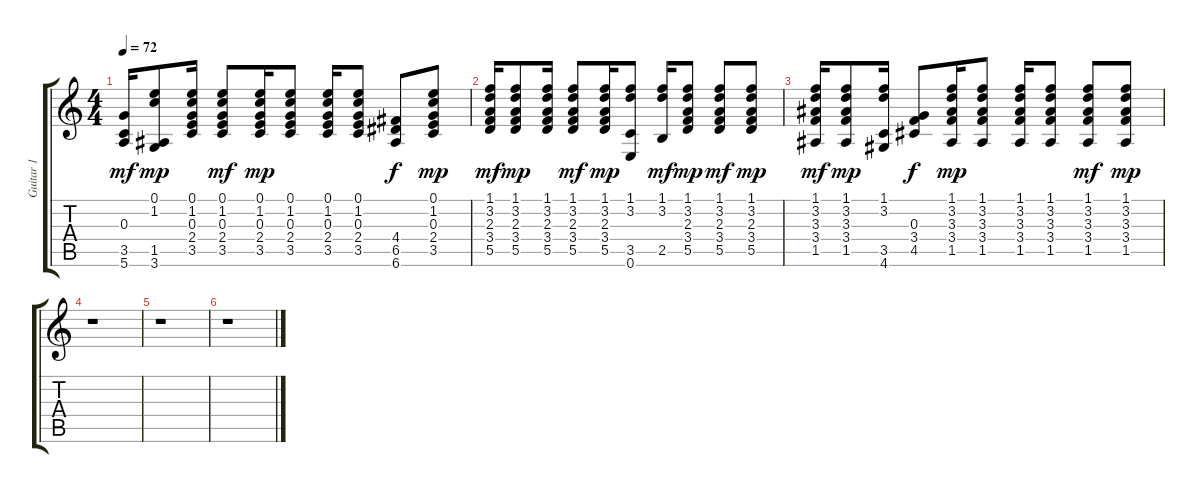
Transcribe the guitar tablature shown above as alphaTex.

\track ("Guitar 1" "Guitar 1") {instrument acousticguitarsteel}
\staff {score tabs}
\tuning (E4 B3 G3 D3 A2 E2) {hide}
\ts (4 4)
\tempo 72
\clef g2
\ks c
(0.3 3.5 5.6).16{dy mf} (0.1 1.2 1.5 3.6).8{dy mp} (0.1 1.2 0.3 2.4 3.5).16 (0.1 1.2 0.3 2.4 3.5).8{dy mf} (0.1 1.2 0.3 2.4 3.5).16{dy mp} (0.1 1.2 0.3 2.4 3.5).8 (0.1 1.2 0.3 2.4 3.5).16 (0.1 1.2 0.3 2.4 3.5).8 (4.4 6.5 6.6).8{dy f} (0.1 1.2 0.3 2.4 3.5).8{dy mp} |
(1.1 3.2 2.3 3.4 5.5).16{dy mf} (1.1 3.2 2.3 3.4 5.5).8{dy mp} (1.1 3.2 2.3 3.4 5.5).16 (1.1 3.2 2.3 3.4 5.5).8{dy mf} (1.1 3.2 2.3 3.4 5.5).16{dy mp} (1.1 3.2 3.5 0.6).8 (1.1 3.2 2.5).16{dy mf} (1.1 3.2 2.3 3.4 5.5).8{dy mp} (1.1 3.2 2.3 3.4 5.5).8{dy mf} (1.1 3.2 2.3 3.4 5.5).8{dy mp} |
(1.1 3.2 3.3 3.4 1.5).16{dy mf} (1.1 3.2 3.3 3.4 1.5).8{dy mp} (1.1 3.2 3.5 4.6).16 (0.3 3.4 4.5).8{dy f} (1.1 3.2 3.3 3.4 1.5).16{dy mp} (1.1 3.2 3.3 3.4 1.5).8 (1.1 3.2 3.3 3.4 1.5).16 (1.1 3.2 3.3 3.4 1.5).8 (1.1 3.2 3.3 3.4 1.5).8{dy mf} (1.1 3.2 3.3 3.4 1.5).8{dy mp} |
r.1 |
r.1 |
r.1
